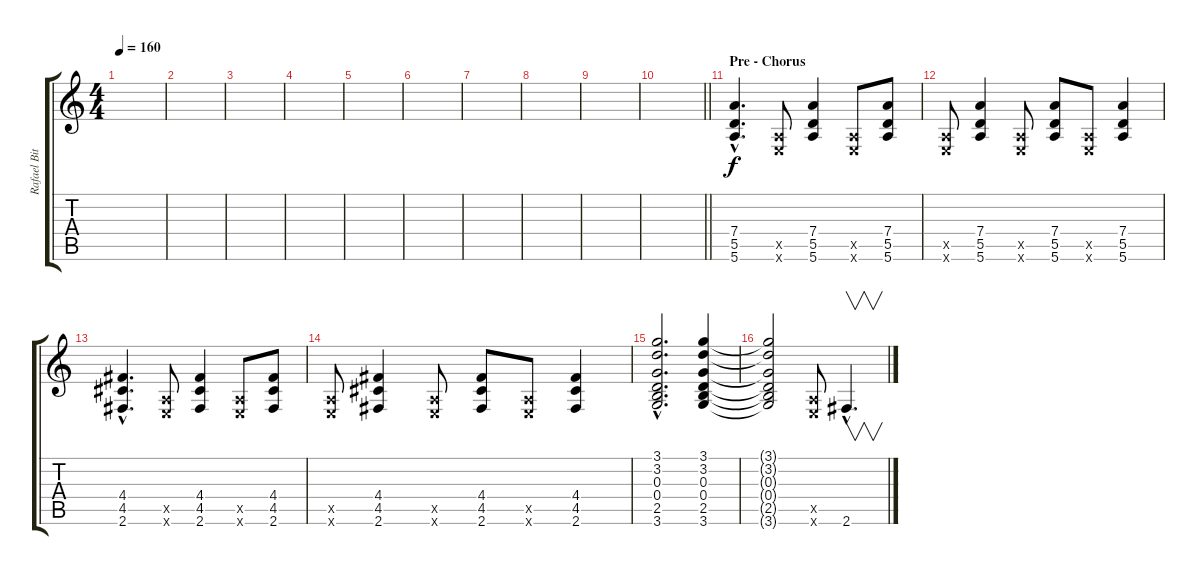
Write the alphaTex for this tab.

\track ("Rafael Bittencourt" "Rafael Bit") {instrument distortionguitar}
\staff {score tabs}
\tuning (E4 B3 G3 D3 A2 E2) {hide}
\ts (4 4)
\tempo 160
\clef g2
\ks c
|
|
|
|
|
|
|
|
|
\barLineRight lightlight
|
\section ("" "Pre - Chorus")
(7.4{hac} 5.5{hac} 5.6{hac}).4{d} (0.5{x} 0.6{x}).8 (7.4 5.5 5.6).4 (0.5{x} 0.6{x}).8 (7.4 5.5 5.6).8 |
(0.5{x} 0.6{x}).8 (7.4 5.5 5.6).4 (0.5{x} 0.6{x}).8 (7.4 5.5 5.6).8 (0.5{x} 0.6{x}).8 (7.4 5.5 5.6).4 |
(4.4{hac} 4.5{hac} 2.6{hac}).4{d} (0.5{x} 0.6{x}).8 (4.4 4.5 2.6).4 (0.5{x} 0.6{x}).8 (4.4 4.5 2.6).8 |
(0.5{x} 0.6{x}).8 (4.4 4.5 2.6).4 (0.5{x} 0.6{x}).8 (4.4 4.5 2.6).8 (0.5{x} 0.6{x}).8 (4.4 4.5 2.6).4 |
(3.1{hac} 3.2{hac} 0.3{hac} 0.4{hac} 2.5{hac} 3.6{hac}).2{d} (3.1 3.2 0.3 0.4 2.5 3.6).4 |
(3.1{t} 3.2{t} 0.3{t} 0.4{t} 2.5{t} 3.6{t}).2 (0.5{x} 0.6{x}).8 2.6{hac}.4{v d}
